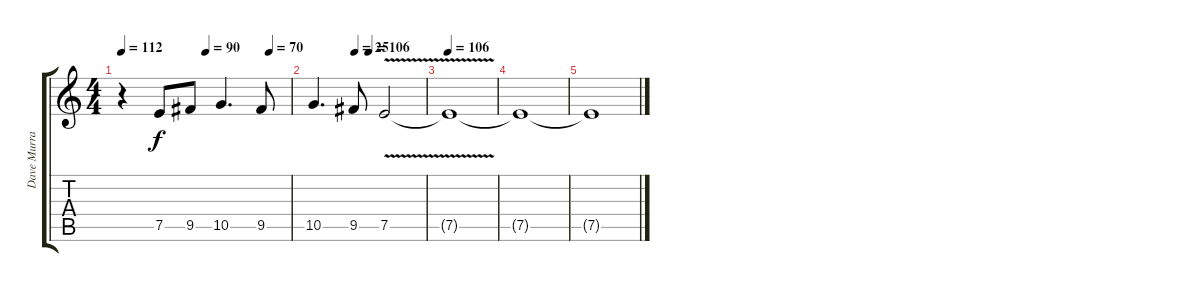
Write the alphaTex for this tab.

\track ("Dave Murray" "Dave Murra") {instrument distortionguitar}
\staff {score tabs}
\tuning (E4 B3 G3 D3 A2 E2) {hide}
\ts (4 4)
\tempo 112
\tempo (90 0.5)
\tempo (70 0.875)
\clef g2
\ks c
r.4{dy f} 7.5.8 9.5.8 10.5.4{d} 9.5.8 |
\tempo (25 0.375)
\tempo (106 0.5)
10.5.4{d} 9.5.8 7.5{v}.2 |
\tempo 106
7.5{t}.1 |
7.5{t}.1 |
7.5{t}.1
